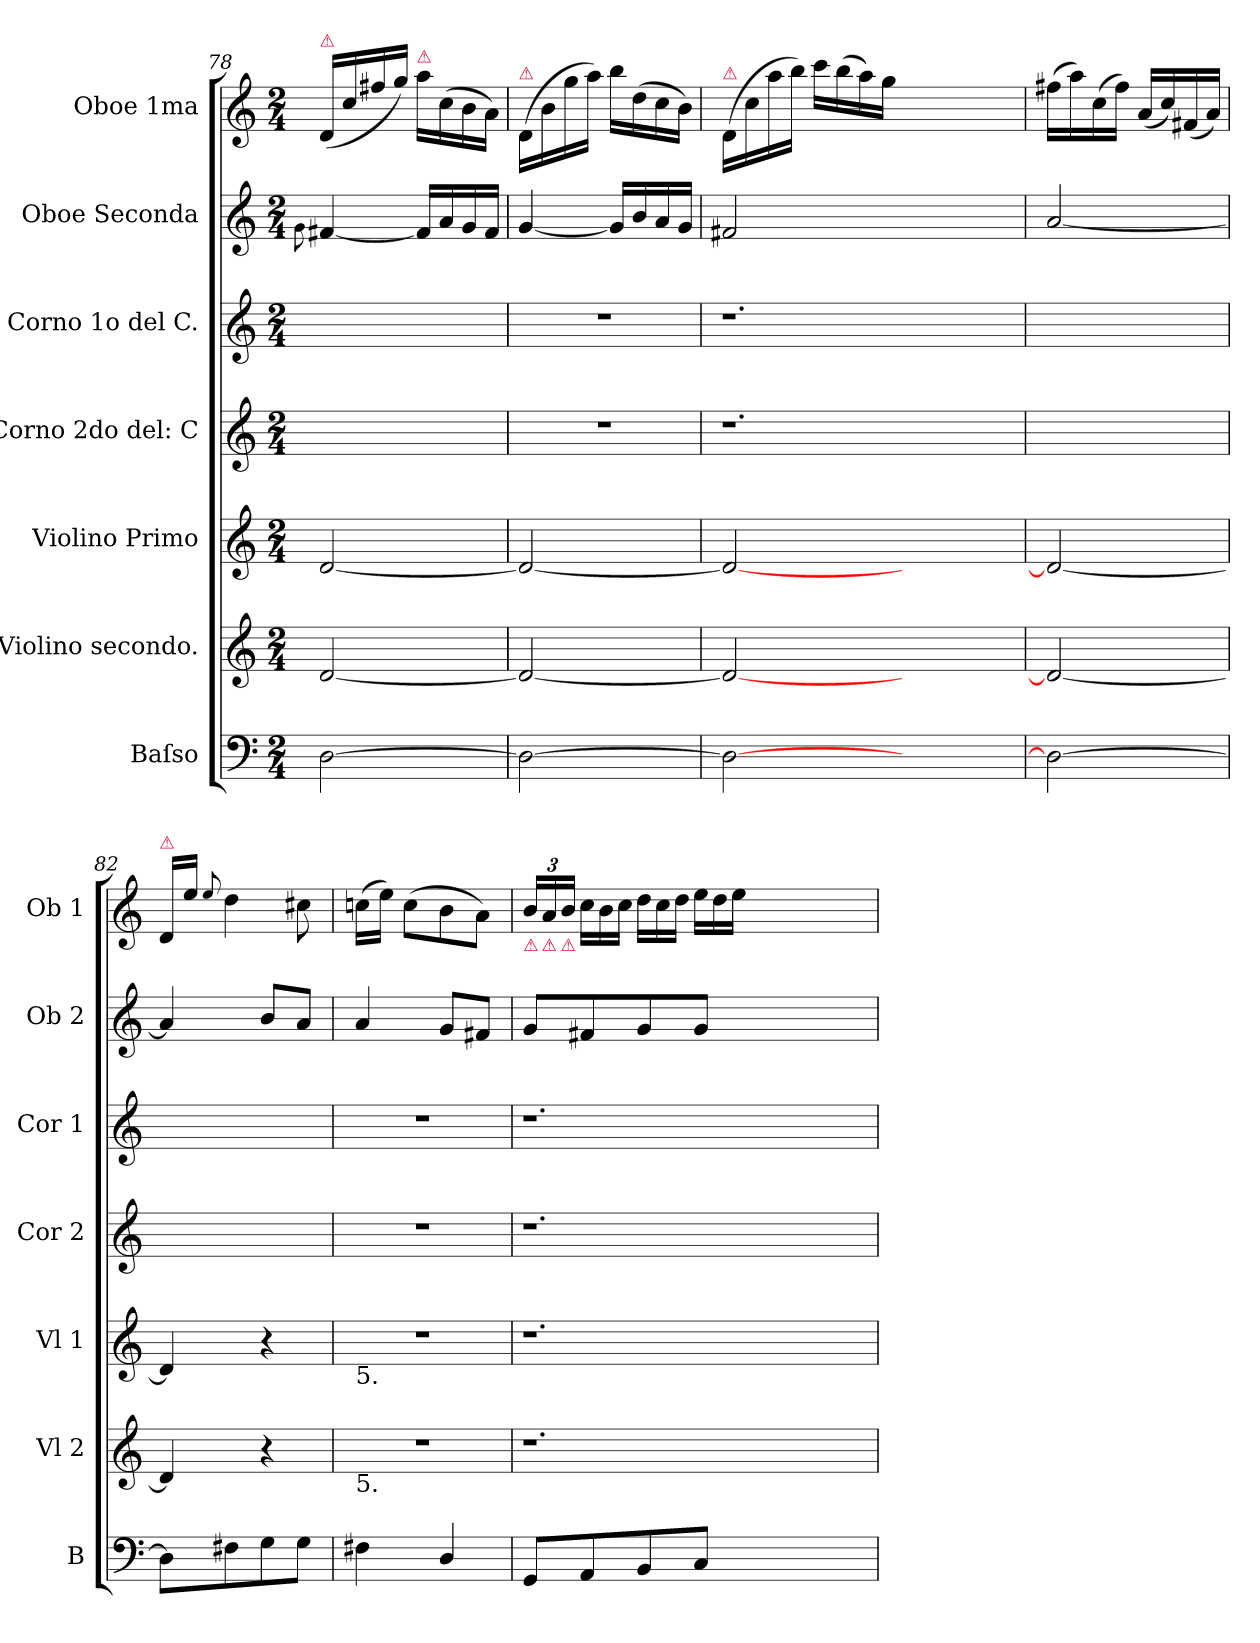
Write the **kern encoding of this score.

**kern	**dynam	**kern	**kern	**kern	**kern	**kern	**kern
*part7	*part7	*part6	*part5	*part4	*part3	*part2	*part1
*staff7	*staff7	*staff6	*staff5	*staff4	*staff3	*staff2	*staff1
*I"Baſso	*	*I"Violino secondo.	*I"Violino Primo	*I"Corno 2do del: C	*I"Corno 1o del C.	*I"Oboe Seconda	*I"Oboe 1ma
*I'B	*	*I'Vl 2	*I'Vl 1	*I'Cor 2	*I'Cor 1	*I'Ob 2	*I'Ob 1
*clefF4	*	*clefG2	*clefG2	*clefG2	*clefG2	*clefG2	*clefG2
*k[]	*	*k[]	*k[]	*k[]	*k[]	*k[]	*k[]
*M2/4	*	*M2/4	*M2/4	*M2/4	*M2/4	*M2/4	*M2/4
=78	=78	=78	=78	=78	=78	=78	=78
.	.	.	.	.	.	8qqg\	.
!	!	!	!	!	!	!	!LO:TX:a:color=crimson:t=⚠
!	!LO:DY:a	!	!	!	!	!	!
[<2D\	Po&colon;	[>2d/	[>2d/	2ryy	2ryy	[4f#X/	(>16d\LL
.	.	.	.	.	.	.	16cc/
.	.	.	.	.	.	.	16ff#X/
.	.	.	.	.	.	.	16gg/JJ)
!	!	!	!	!	!	!	!LO:TX:a:color=crimson:t=⚠
.	.	.	.	.	.	16f#/LL]	16aa\LL
.	.	.	.	.	.	16a/	(16cc\
.	.	.	.	.	.	16g/	16b\
.	.	.	.	.	.	16f#/JJ	16a\JJ)
=79	=79	=79	=79	=79	=79	=79	=79
!	!	!	!	!	!	!	!LO:TX:a:color=crimson:t=⚠
2D\_<	.	2d/_>	2d/_>	2r	2r	[4g/	(>16d/LL
.	.	.	.	.	.	.	16b\
.	.	.	.	.	.	.	16gg\
.	.	.	.	.	.	.	16aa\JJ)
.	.	.	.	.	.	16g/LL]	16bb\LL
.	.	.	.	.	.	16b/	(>16dd\
.	.	.	.	.	.	16a/	16cc\
.	.	.	.	.	.	16g/JJ	16b\JJ)
=80	=80	=80	=80	=80	=80	=80	=80
!	!	!	!	!	!	!	!LO:TX:a:color=crimson:t=⚠
2D\_<	.	2d/_>	2d/_>	1.r	1.r	2f#X/	(>16d/LL
.	.	.	.	.	.	.	16cc\
.	.	.	.	.	.	.	16aa\
.	.	.	.	.	.	.	16bb\JJ)
.	.	.	.	.	.	.	16ccc\LL
.	.	.	.	.	.	.	(>16bb\
.	.	.	.	.	.	.	16aa\)
.	.	.	.	.	.	.	16gg\JJ
1ryy	.	1ryy	1ryy	.	.	1ryy	1ryy
=81	=81	=81	=81	=81	=81	=81	=81
2D\_	.	2d/_	2d/_	2ryy	2ryy	[2a/	(>16ff#X\LL
.	.	.	.	.	.	.	16aa\)
.	.	.	.	.	.	.	(>16cc\
.	.	.	.	.	.	.	16ff#\JJ)
.	.	.	.	.	.	.	(<16a/LL
.	.	.	.	.	.	.	16cc/)
.	.	.	.	.	.	.	(<16f#X/
.	.	.	.	.	.	.	16a/JJ)
=82	=82	=82	=82	=82	=82	=82	=82
!	!	!	!	!	!	!	!LO:TX:a:color=crimson:t=⚠
8D\L]	.	4d/]	4d/]	2ryy	2ryy	4a/]	16d/LL
.	.	.	.	.	.	.	16ee\JJ
.	.	.	.	.	.	.	8qqee/
8F#X\	.	.	.	.	.	.	4dd\
8G\	.	4r	4r	.	.	8b/L	.
8G\J	.	.	.	.	.	8a/J	8cc#X\
=83	=83	=83	=83	=83	=83	=83	=83
!	!	!	!LO:TX:b:t=5.	!	!	!	!
!	!	!LO:TX:b:t=5.	!	!	!	!	!
4F#X\	.	2r	2r	2r	2r	4a/	(>16ccn\LL
.	.	.	.	.	.	.	16ee\JJ)
.	.	.	.	.	.	.	(>8cc\L
4D/	.	.	.	.	.	8g/L	8b\
.	.	.	.	.	.	8f#X/J	8a\J)
=84	=84	=84	=84	=84	=84	=84	=84
!	!	!	!	!	!	!	!LO:TX:b:color=crimson:t=⚠
8GG/L	.	1.r	1.r	1.r	1.r	8g/L	24b/LL
!	!	!	!	!	!	!	!LO:TX:b:color=crimson:t=⚠
.	.	.	.	.	.	.	24a/
!	!	!	!	!	!	!	!LO:TX:b:color=crimson:t=⚠
.	.	.	.	.	.	.	24b/JJ
*	*	*	*	*	*	*	*Xtuplet
8AA/	.	.	.	.	.	8f#X/	24cc\LL
.	.	.	.	.	.	.	24b\
.	.	.	.	.	.	.	24cc\JJ
8BB/	.	.	.	.	.	8g/	24dd\LL
.	.	.	.	.	.	.	24cc\
.	.	.	.	.	.	.	24dd\JJ
8C/J	.	.	.	.	.	8g/J	24ee\LL
.	.	.	.	.	.	.	24dd\
.	.	.	.	.	.	.	24ee\JJ
1ryy	.	.	.	.	.	1ryy	1ryy
=	=	=	=	=	=	=	=
*-	*-	*-	*-	*-	*-	*-	*-
